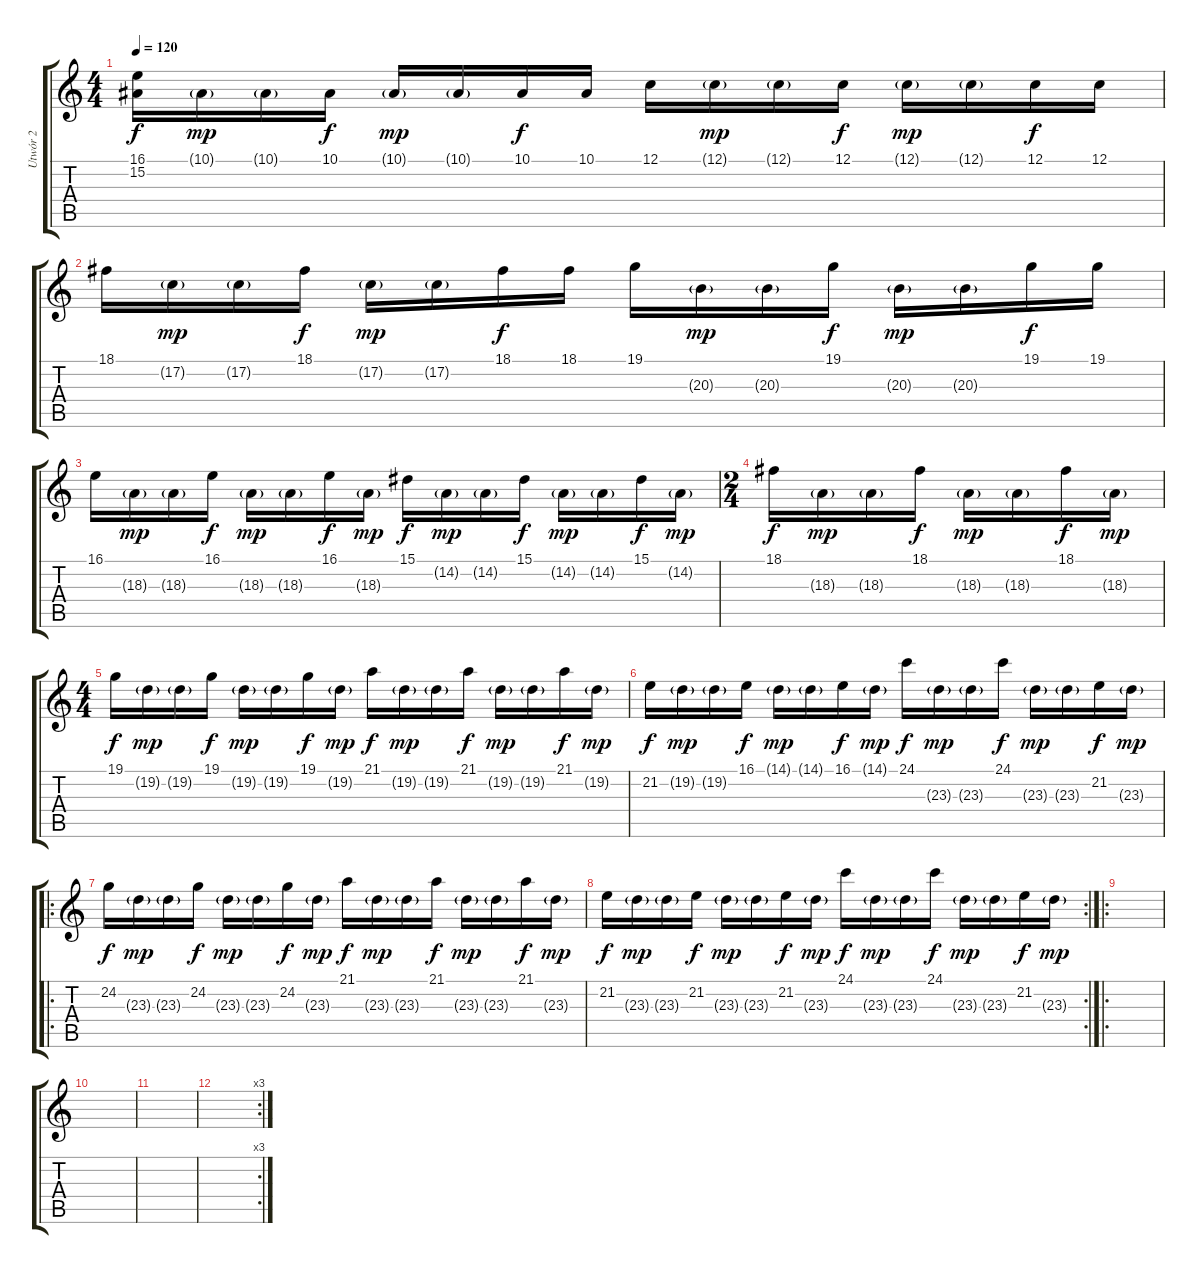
\track ("Utwór 2" "Utwór 2") {instrument acousticgrandpiano}
\staff {score tabs}
\tuning (C4 G3 Eb3 Bb2 F2 C2) {hide}
\ts (4 4)
\tempo 120
\clef g2
\ks c
(16.1 15.2).16{dy f} 10.1{g}.16{dy mp} 10.1{g}.16 10.1.16{dy f} 10.1{g}.16{dy mp} 10.1{g}.16 10.1.16{dy f} 10.1.16 12.1.16 12.1{g}.16{dy mp} 12.1{g}.16 12.1.16{dy f} 12.1{g}.16{dy mp} 12.1{g}.16 12.1.16{dy f} 12.1.16 |
18.1.16 17.2{g}.16{dy mp} 17.2{g}.16 18.1.16{dy f} 17.2{g}.16{dy mp} 17.2{g}.16 18.1.16{dy f} 18.1.16 19.1.16 20.3{g}.16{dy mp} 20.3{g}.16 19.1.16{dy f} 20.3{g}.16{dy mp} 20.3{g}.16 19.1.16{dy f} 19.1.16 |
16.1.16 18.3{g}.16{dy mp} 18.3{g}.16 16.1.16{dy f} 18.3{g}.16{dy mp} 18.3{g}.16 16.1.16{dy f} 18.3{g}.16{dy mp} 15.1.16{dy f} 14.2{g}.16{dy mp} 14.2{g}.16 15.1.16{dy f} 14.2{g}.16{dy mp} 14.2{g}.16 15.1.16{dy f} 14.2{g}.16{dy mp} |
\ts (2 4)
18.1.16{dy f} 18.3{g}.16{dy mp} 18.3{g}.16 18.1.16{dy f} 18.3{g}.16{dy mp} 18.3{g}.16 18.1.16{dy f} 18.3{g}.16{dy mp} |
\ts (4 4)
19.1.16{dy f} 19.2{g}.16{dy mp} 19.2{g}.16 19.1.16{dy f} 19.2{g}.16{dy mp} 19.2{g}.16 19.1.16{dy f} 19.2{g}.16{dy mp} 21.1.16{dy f} 19.2{g}.16{dy mp} 19.2{g}.16 21.1.16{dy f} 19.2{g}.16{dy mp} 19.2{g}.16 21.1.16{dy f} 19.2{g}.16{dy mp} |
21.2.16{dy f} 19.2{g}.16{dy mp} 19.2{g}.16 16.1.16{dy f} 14.1{g}.16{dy mp} 14.1{g}.16 16.1.16{dy f} 14.1{g}.16{dy mp} 24.1.16{dy f} 23.3{g}.16{dy mp} 23.3{g}.16 24.1.16{dy f} 23.3{g}.16{dy mp} 23.3{g}.16 21.2.16{dy f} 23.3{g}.16{dy mp} |
\ro
24.2.16{dy f} 23.3{g}.16{dy mp} 23.3{g}.16 24.2.16{dy f} 23.3{g}.16{dy mp} 23.3{g}.16 24.2.16{dy f} 23.3{g}.16{dy mp} 21.1.16{dy f} 23.3{g}.16{dy mp} 23.3{g}.16 21.1.16{dy f} 23.3{g}.16{dy mp} 23.3{g}.16 21.1.16{dy f} 23.3{g}.16{dy mp} |
\rc 2
21.2.16{dy f} 23.3{g}.16{dy mp} 23.3{g}.16 21.2.16{dy f} 23.3{g}.16{dy mp} 23.3{g}.16 21.2.16{dy f} 23.3{g}.16{dy mp} 24.1.16{dy f} 23.3{g}.16{dy mp} 23.3{g}.16 24.1.16{dy f} 23.3{g}.16{dy mp} 23.3{g}.16 21.2.16{dy f} 23.3{g}.16{dy mp} |
\ro
|
|
|
\rc 3
